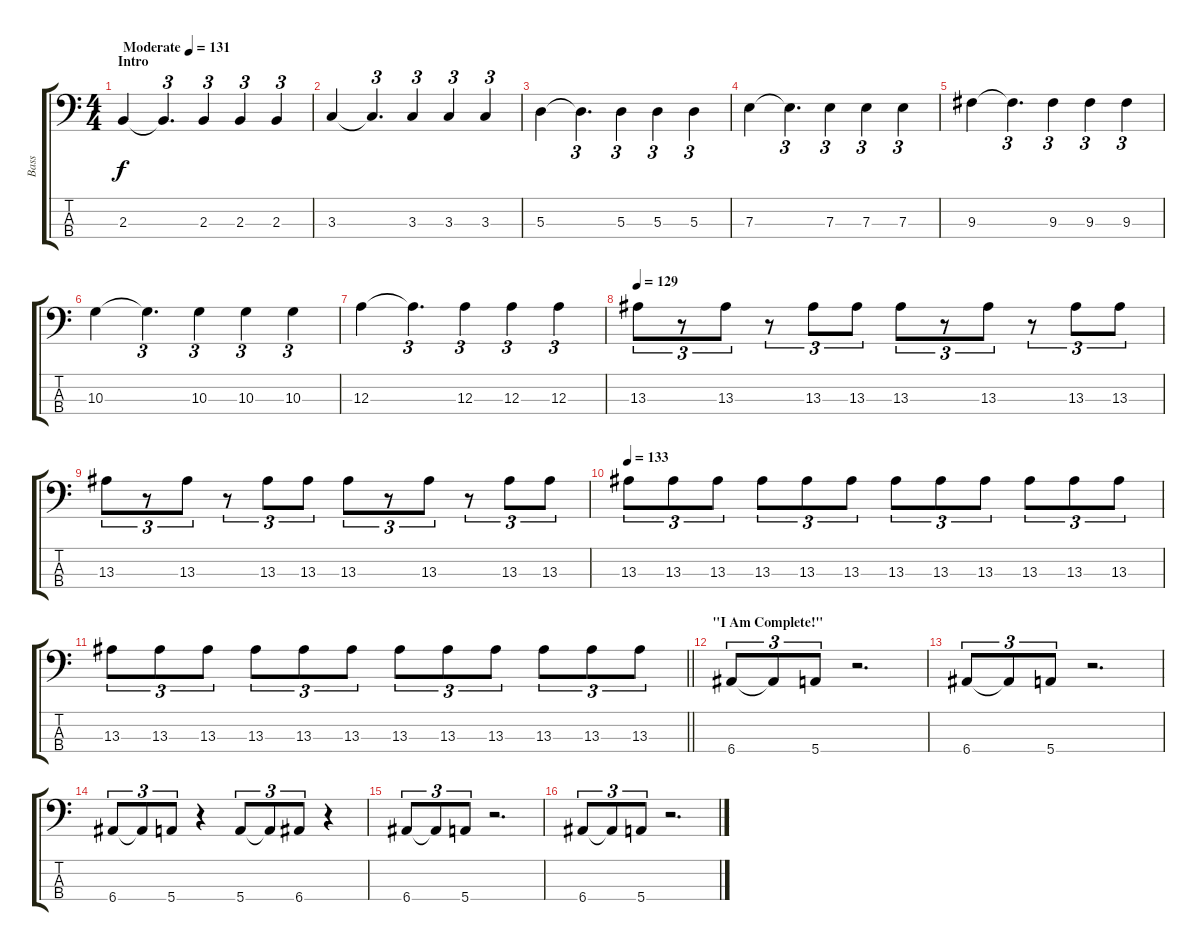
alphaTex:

\track ("Bass" "Bass") {instrument electricbassfinger}
\staff {score tabs}
\tuning (G2 D2 A1 E1) {hide}
\ts (4 4)
\section ("" "Intro")
\tempo (131 "Moderate")
\clef f4
\ks c
2.3.4{dy f instrument electricbassfinger} 2.3{t}.4{d tu (3 2)} 2.3.4{tu (3 2)} 2.3.4{tu (3 2)} 2.3.4{tu (3 2)} |
3.3.4 3.3{t}.4{d tu (3 2)} 3.3.4{tu (3 2)} 3.3.4{tu (3 2)} 3.3.4{tu (3 2)} |
5.3.4 5.3{t}.4{d tu (3 2)} 5.3.4{tu (3 2)} 5.3.4{tu (3 2)} 5.3.4{tu (3 2)} |
7.3.4 7.3{t}.4{d tu (3 2)} 7.3.4{tu (3 2)} 7.3.4{tu (3 2)} 7.3.4{tu (3 2)} |
9.3.4 9.3{t}.4{d tu (3 2)} 9.3.4{tu (3 2)} 9.3.4{tu (3 2)} 9.3.4{tu (3 2)} |
10.3.4 10.3{t}.4{d tu (3 2)} 10.3.4{tu (3 2)} 10.3.4{tu (3 2)} 10.3.4{tu (3 2)} |
12.3.4 12.3{t}.4{d tu (3 2)} 12.3.4{tu (3 2)} 12.3.4{tu (3 2)} 12.3.4{tu (3 2)} |
\tempo 129
13.3.8{tu (3 2)} r.8{tu (3 2)} 13.3.8{tu (3 2)} r.8{tu (3 2)} 13.3.8{tu (3 2)} 13.3.8{tu (3 2)} 13.3.8{tu (3 2)} r.8{tu (3 2)} 13.3.8{tu (3 2)} r.8{tu (3 2)} 13.3.8{tu (3 2)} 13.3.8{tu (3 2)} |
13.3.8{tu (3 2)} r.8{tu (3 2)} 13.3.8{tu (3 2)} r.8{tu (3 2)} 13.3.8{tu (3 2)} 13.3.8{tu (3 2)} 13.3.8{tu (3 2)} r.8{tu (3 2)} 13.3.8{tu (3 2)} r.8{tu (3 2)} 13.3.8{tu (3 2)} 13.3.8{tu (3 2)} |
\tempo 133
13.3.8{tu (3 2)} 13.3.8{tu (3 2)} 13.3.8{tu (3 2)} 13.3.8{tu (3 2)} 13.3.8{tu (3 2)} 13.3.8{tu (3 2)} 13.3.8{tu (3 2)} 13.3.8{tu (3 2)} 13.3.8{tu (3 2)} 13.3.8{tu (3 2)} 13.3.8{tu (3 2)} 13.3.8{tu (3 2)} |
\barLineRight lightlight
13.3.8{tu (3 2)} 13.3.8{tu (3 2)} 13.3.8{tu (3 2)} 13.3.8{tu (3 2)} 13.3.8{tu (3 2)} 13.3.8{tu (3 2)} 13.3.8{tu (3 2)} 13.3.8{tu (3 2)} 13.3.8{tu (3 2)} 13.3.8{tu (3 2)} 13.3.8{tu (3 2)} 13.3.8{tu (3 2)} |
\section ("" "\"I Am Complete!\"")
6.4.8{tu (3 2) volume 13} 6.4{t}.8{tu (3 2)} 5.4.8{tu (3 2)} r.2{d} |
6.4.8{tu (3 2)} 6.4{t}.8{tu (3 2)} 5.4.8{tu (3 2)} r.2{d} |
6.4.8{tu (3 2)} 6.4{t}.8{tu (3 2)} 5.4.8{tu (3 2)} r.4 5.4.8{tu (3 2)} 5.4{t}.8{tu (3 2)} 6.4.8{tu (3 2)} r.4 |
6.4.8{tu (3 2)} 6.4{t}.8{tu (3 2)} 5.4.8{tu (3 2)} r.2{d} |
6.4.8{tu (3 2)} 6.4{t}.8{tu (3 2)} 5.4.8{tu (3 2)} r.2{d}
